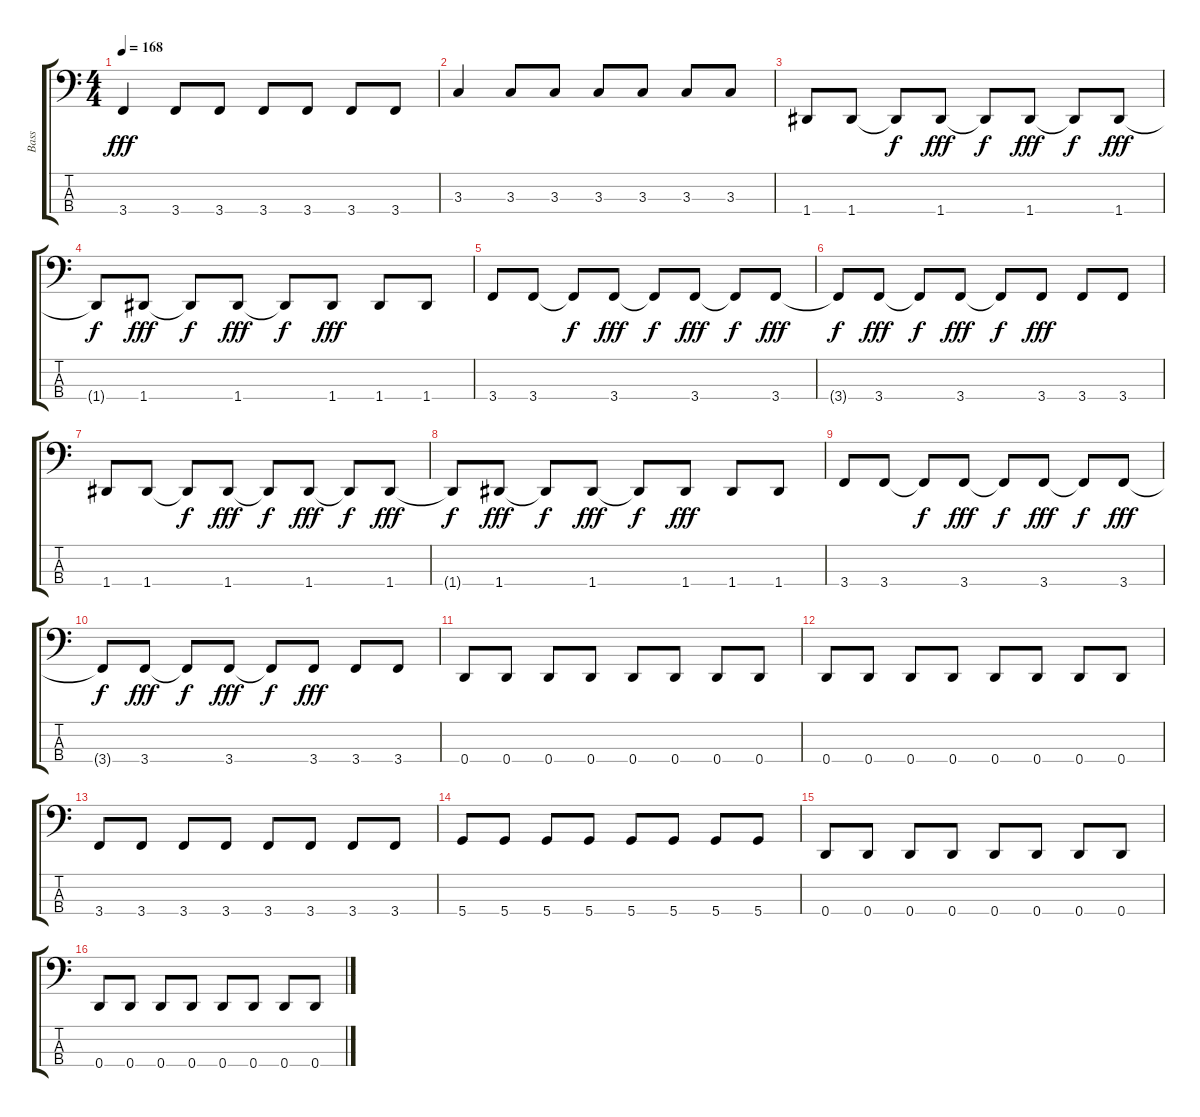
\track ("Bass" "Bass") {instrument electricbasspick}
\staff {score tabs}
\tuning (G2 D2 A1 D1) {hide}
\ts (4 4)
\tempo 168
\clef f4
\ks c
3.4.4{dy fff} 3.4.8 3.4.8 3.4.8 3.4.8 3.4.8 3.4.8 |
3.3.4 3.3.8 3.3.8 3.3.8 3.3.8 3.3.8 3.3.8 |
1.4.8 1.4.8 1.4{t}.8{dy f} 1.4.8{dy fff} 1.4{t}.8{dy f} 1.4.8{dy fff} 1.4{t}.8{dy f} 1.4.8{dy fff} |
1.4{t}.8{dy f} 1.4.8{dy fff} 1.4{t}.8{dy f} 1.4.8{dy fff} 1.4{t}.8{dy f} 1.4.8{dy fff} 1.4.8 1.4.8 |
3.4.8 3.4.8 3.4{t}.8{dy f} 3.4.8{dy fff} 3.4{t}.8{dy f} 3.4.8{dy fff} 3.4{t}.8{dy f} 3.4.8{dy fff} |
3.4{t}.8{dy f} 3.4.8{dy fff} 3.4{t}.8{dy f} 3.4.8{dy fff} 3.4{t}.8{dy f} 3.4.8{dy fff} 3.4.8 3.4.8 |
1.4.8 1.4.8 1.4{t}.8{dy f} 1.4.8{dy fff} 1.4{t}.8{dy f} 1.4.8{dy fff} 1.4{t}.8{dy f} 1.4.8{dy fff} |
1.4{t}.8{dy f} 1.4.8{dy fff} 1.4{t}.8{dy f} 1.4.8{dy fff} 1.4{t}.8{dy f} 1.4.8{dy fff} 1.4.8 1.4.8 |
3.4.8 3.4.8 3.4{t}.8{dy f} 3.4.8{dy fff} 3.4{t}.8{dy f} 3.4.8{dy fff} 3.4{t}.8{dy f} 3.4.8{dy fff} |
3.4{t}.8{dy f} 3.4.8{dy fff} 3.4{t}.8{dy f} 3.4.8{dy fff} 3.4{t}.8{dy f} 3.4.8{dy fff} 3.4.8 3.4.8 |
0.4.8 0.4.8 0.4.8 0.4.8 0.4.8 0.4.8 0.4.8 0.4.8 |
0.4.8 0.4.8 0.4.8 0.4.8 0.4.8 0.4.8 0.4.8 0.4.8 |
3.4.8 3.4.8 3.4.8 3.4.8 3.4.8 3.4.8 3.4.8 3.4.8 |
5.4.8 5.4.8 5.4.8 5.4.8 5.4.8 5.4.8 5.4.8 5.4.8 |
0.4.8 0.4.8 0.4.8 0.4.8 0.4.8 0.4.8 0.4.8 0.4.8 |
0.4.8 0.4.8 0.4.8 0.4.8 0.4.8 0.4.8 0.4.8 0.4.8
